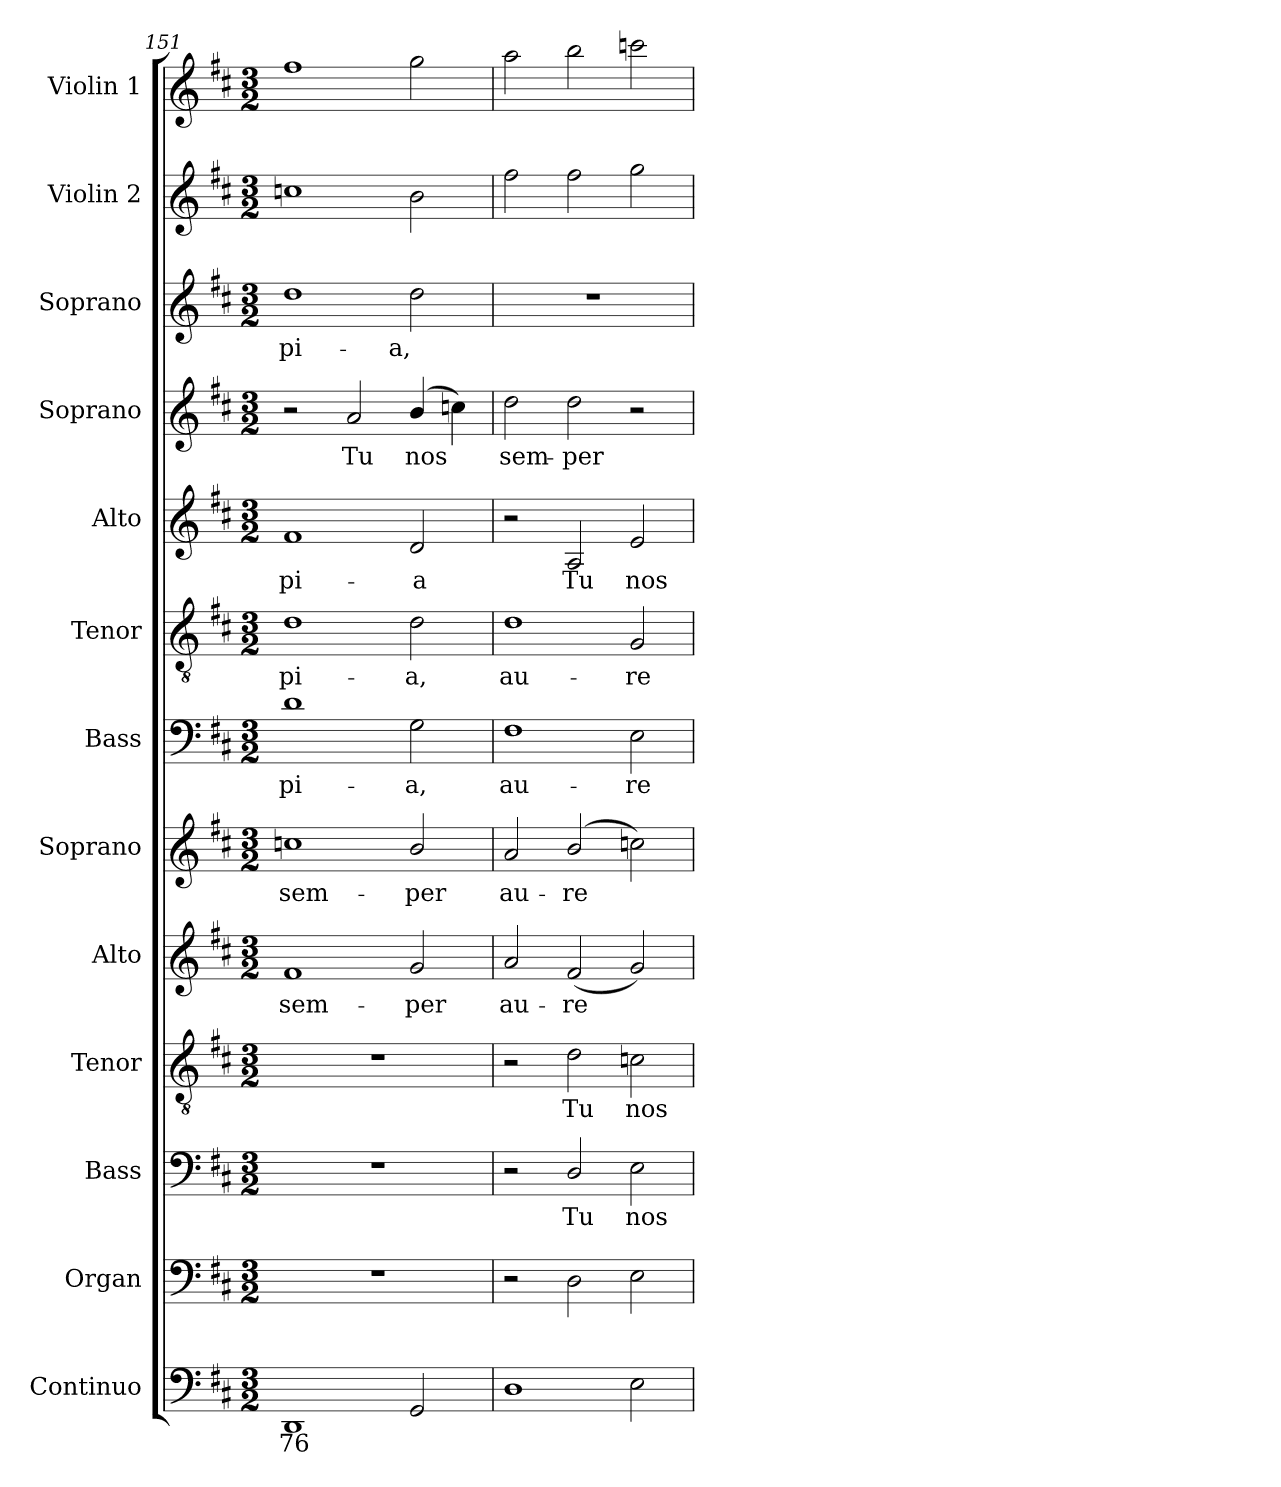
**kern	**text	**kern	**kern	**text	**kern	**text	**kern	**text	**kern	**text	**kern	**text	**kern	**text	**kern	**text	**kern	**text	**kern	**text	**kern	**kern
*part13	*part13	*part12	*part11	*part11	*part10	*part10	*part9	*part9	*part8	*part8	*part7	*part7	*part6	*part6	*part5	*part5	*part4	*part4	*part3	*part3	*part2	*part1
*staff13	*staff13	*staff12	*staff11	*staff11	*staff10	*staff10	*staff9	*staff9	*staff8	*staff8	*staff7	*staff7	*staff6	*staff6	*staff5	*staff5	*staff4	*staff4	*staff3	*staff3	*staff2	*staff1
*I"Continuo	*	*I"Organ	*I"Bass	*	*I"Tenor	*	*I"Alto	*	*I"Soprano	*	*I"Bass	*	*I"Tenor	*	*I"Alto	*	*I"Soprano	*	*I"Soprano	*	*I"Violin 2	*I"Violin 1
*I'Cont.	*	*I'Org.	*I'B.	*	*I'T.	*	*I'A.	*	*I'S.	*	*I'B.	*	*I'T.	*	*I'A.	*	*I'S.	*	*I'S.	*	*I'Vln. 2	*I'Vln. 1
*clefF4	*	*clefF4	*clefF4	*	*clefGv2	*	*clefG2	*	*clefG2	*	*clefF4	*	*clefGv2	*	*clefG2	*	*clefG2	*	*clefG2	*	*clefG2	*clefG2
*	*	*	*	*	*ITrd7c12	*	*	*	*	*	*	*	*ITrd7c12	*	*	*	*	*	*	*	*	*
*k[f#c#]	*	*k[f#c#]	*k[f#c#]	*	*k[f#c#]	*	*k[f#c#]	*	*k[f#c#]	*	*k[f#c#]	*	*k[f#c#]	*	*k[f#c#]	*	*k[f#c#]	*	*k[f#c#]	*	*k[f#c#]	*k[f#c#]
*D:	*	*D:	*D:	*	*D:	*	*D:	*	*D:	*	*D:	*	*D:	*	*D:	*	*D:	*	*D:	*	*D:	*D:
*M3/2	*	*M3/2	*M3/2	*	*M3/2	*	*M3/2	*	*M3/2	*	*M3/2	*	*M3/2	*	*M3/2	*	*M3/2	*	*M3/2	*	*M3/2	*M3/2
=151	=151	=151	=151	=151	=151	=151	=151	=151	=151	=151	=151	=151	=151	=151	=151	=151	=151	=151	=151	=151	=151	=151
!	!LO:LY:b:color=#000000	!LO:N:vis=1	!LO:N:vis=1	!	!LO:N:vis=1	!	!	!	!	!	!	!	!	!	!	!	!	!	!	!	!	!
!	!	!	!	!	!	!	!	!LO:LY:b:color=#000000	!	!	!	!	!	!	!	!	!	!	!	!	!	!
!	!	!	!	!	!	!	!	!	!	!LO:LY:b:color=#000000	!	!	!	!	!	!	!	!	!	!	!	!
!	!	!	!	!	!	!	!	!	!	!	!	!LO:LY:b:color=#000000	!	!	!	!	!	!	!	!	!	!
!	!	!	!	!	!	!	!	!	!	!	!	!	!	!LO:LY:b:color=#000000	!	!	!	!	!	!	!	!
!	!	!	!	!	!	!	!	!	!	!	!	!	!	!	!	!LO:LY:b:color=#000000	!	!	!	!	!	!
!	!	!	!	!	!	!	!	!	!	!	!	!	!	!	!	!	!	!	!	!LO:LY:b:color=#000000	!	!
1DDi	76	1.r	1.r	.	1.r	.	1f#i	sem-	1ccni	sem-	1di	pi-	1Di	pi-	1f#i	pi-	2r	.	1ddi	pi-	1ccni	1ff#i
!	!	!	!	!	!	!	!	!	!	!	!	!	!	!	!	!	!	!LO:LY:b:color=#000000	!	!	!	!
.	.	.	.	.	.	.	.	.	.	.	.	.	.	.	.	.	2ai/	Tu	.	.	.	.
!	!	!	!	!	!	!	!	!LO:LY:b:color=#000000	!	!	!	!	!	!	!	!	!	!	!	!	!	!
!	!	!	!	!	!	!	!	!	!	!LO:LY:b:color=#000000	!	!	!	!	!	!	!	!	!	!	!	!
!	!	!	!	!	!	!	!	!	!	!	!	!LO:LY:b:color=#000000	!	!	!	!	!	!	!	!	!	!
!	!	!	!	!	!	!	!	!	!	!	!	!	!	!LO:LY:b:color=#000000	!	!	!	!	!	!	!	!
!	!	!	!	!	!	!	!	!	!	!	!	!	!	!	!	!LO:LY:b:color=#000000	!	!	!	!	!	!
!	!	!	!	!	!	!	!	!	!	!	!	!	!	!	!	!	!	!LO:LY:b:color=#000000	!	!	!	!
!	!	!	!	!	!	!	!	!	!	!	!	!	!	!	!	!	!	!	!	!LO:LY:b:color=#000000	!	!
2GGi/	.	.	.	.	.	.	2gi/	-per	2bi/	-per	2Gi\	-a,	2Di\	-a,	2di/	-a	(4bi/	nos	2ddi\	-a,	2bi\	2ggi\
.	.	.	.	.	.	.	.	.	.	.	.	.	.	.	.	.	4cci\)	.	.	.	.	.
!!LO:PB:g=z
=152	=152	=152	=152	=152	=152	=152	=152	=152	=152	=152	=152	=152	=152	=152	=152	=152	=152	=152	=152	=152	=152	=152
!	!	!	!	!	!	!	!	!LO:LY:b:color=#000000	!	!	!	!	!	!	!	!	!	!	!	!	!	!
!	!	!	!	!	!	!	!	!	!	!LO:LY:b:color=#000000	!	!	!	!	!	!	!	!	!	!	!	!
!	!	!	!	!	!	!	!	!	!	!	!	!LO:LY:b:color=#000000	!	!	!	!	!	!	!	!	!	!
!	!	!	!	!	!	!	!	!	!	!	!	!	!	!LO:LY:b:color=#000000	!	!	!	!	!	!	!	!
!	!	!	!	!	!	!	!	!	!	!	!	!	!	!	!	!	!	!LO:LY:b:color=#000000	!LO:N:vis=1	!	!	!
1Di	.	2r	2r	.	2r	.	2ai/	au-	2ai/	au-	1F#i	au-	1Di	au-	2r	.	2ddi\	sem-	1.r	.	2ff#i\	2aai\
!	!	!	!	!LO:LY:b:color=#000000	!	!	!	!	!	!	!	!	!	!	!	!	!	!	!	!	!	!
!	!	!	!	!	!	!LO:LY:b:color=#000000	!	!	!	!	!	!	!	!	!	!	!	!	!	!	!	!
!	!	!	!	!	!	!	!	!LO:LY:b:color=#000000	!	!	!	!	!	!	!	!	!	!	!	!	!	!
!	!	!	!	!	!	!	!	!	!	!LO:LY:b:color=#000000	!	!	!	!	!	!	!	!	!	!	!	!
!	!	!	!	!	!	!	!	!	!	!	!	!	!	!	!	!LO:LY:b:color=#000000	!	!	!	!	!	!
!	!	!	!	!	!	!	!	!	!	!	!	!	!	!	!	!	!	!LO:LY:b:color=#000000	!	!	!	!
.	.	2Di\	2Di/	Tu	2Di\	Tu	(2f#i/	-re	(2bi/	-re	.	.	.	.	2Ai/	Tu	2ddi\	-per	.	.	2ff#i\	2bbi\
!	!	!	!	!LO:LY:b:color=#000000	!	!	!	!	!	!	!	!	!	!	!	!	!	!	!	!	!	!
!	!	!	!	!	!	!LO:LY:b:color=#000000	!	!	!	!	!	!	!	!	!	!	!	!	!	!	!	!
!	!	!	!	!	!	!	!	!	!	!	!	!LO:LY:b:color=#000000	!	!	!	!	!	!	!	!	!	!
!	!	!	!	!	!	!	!	!	!	!	!	!	!	!LO:LY:b:color=#000000	!	!	!	!	!	!	!	!
!	!	!	!	!	!	!	!	!	!	!	!	!	!	!	!	!LO:LY:b:color=#000000	!	!	!	!	!	!
2Ei\	.	2Ei\	2Ei\	nos	2Cni\	nos	2gi/)	.	2ccni\)	.	2Ei\	-re	2GGi/	-re	2ei/	nos	2r	.	.	.	2ggi\	2cccni\
=	=	=	=	=	=	=	=	=	=	=	=	=	=	=	=	=	=	=	=	=	=	=
*-	*-	*-	*-	*-	*-	*-	*-	*-	*-	*-	*-	*-	*-	*-	*-	*-	*-	*-	*-	*-	*-	*-
